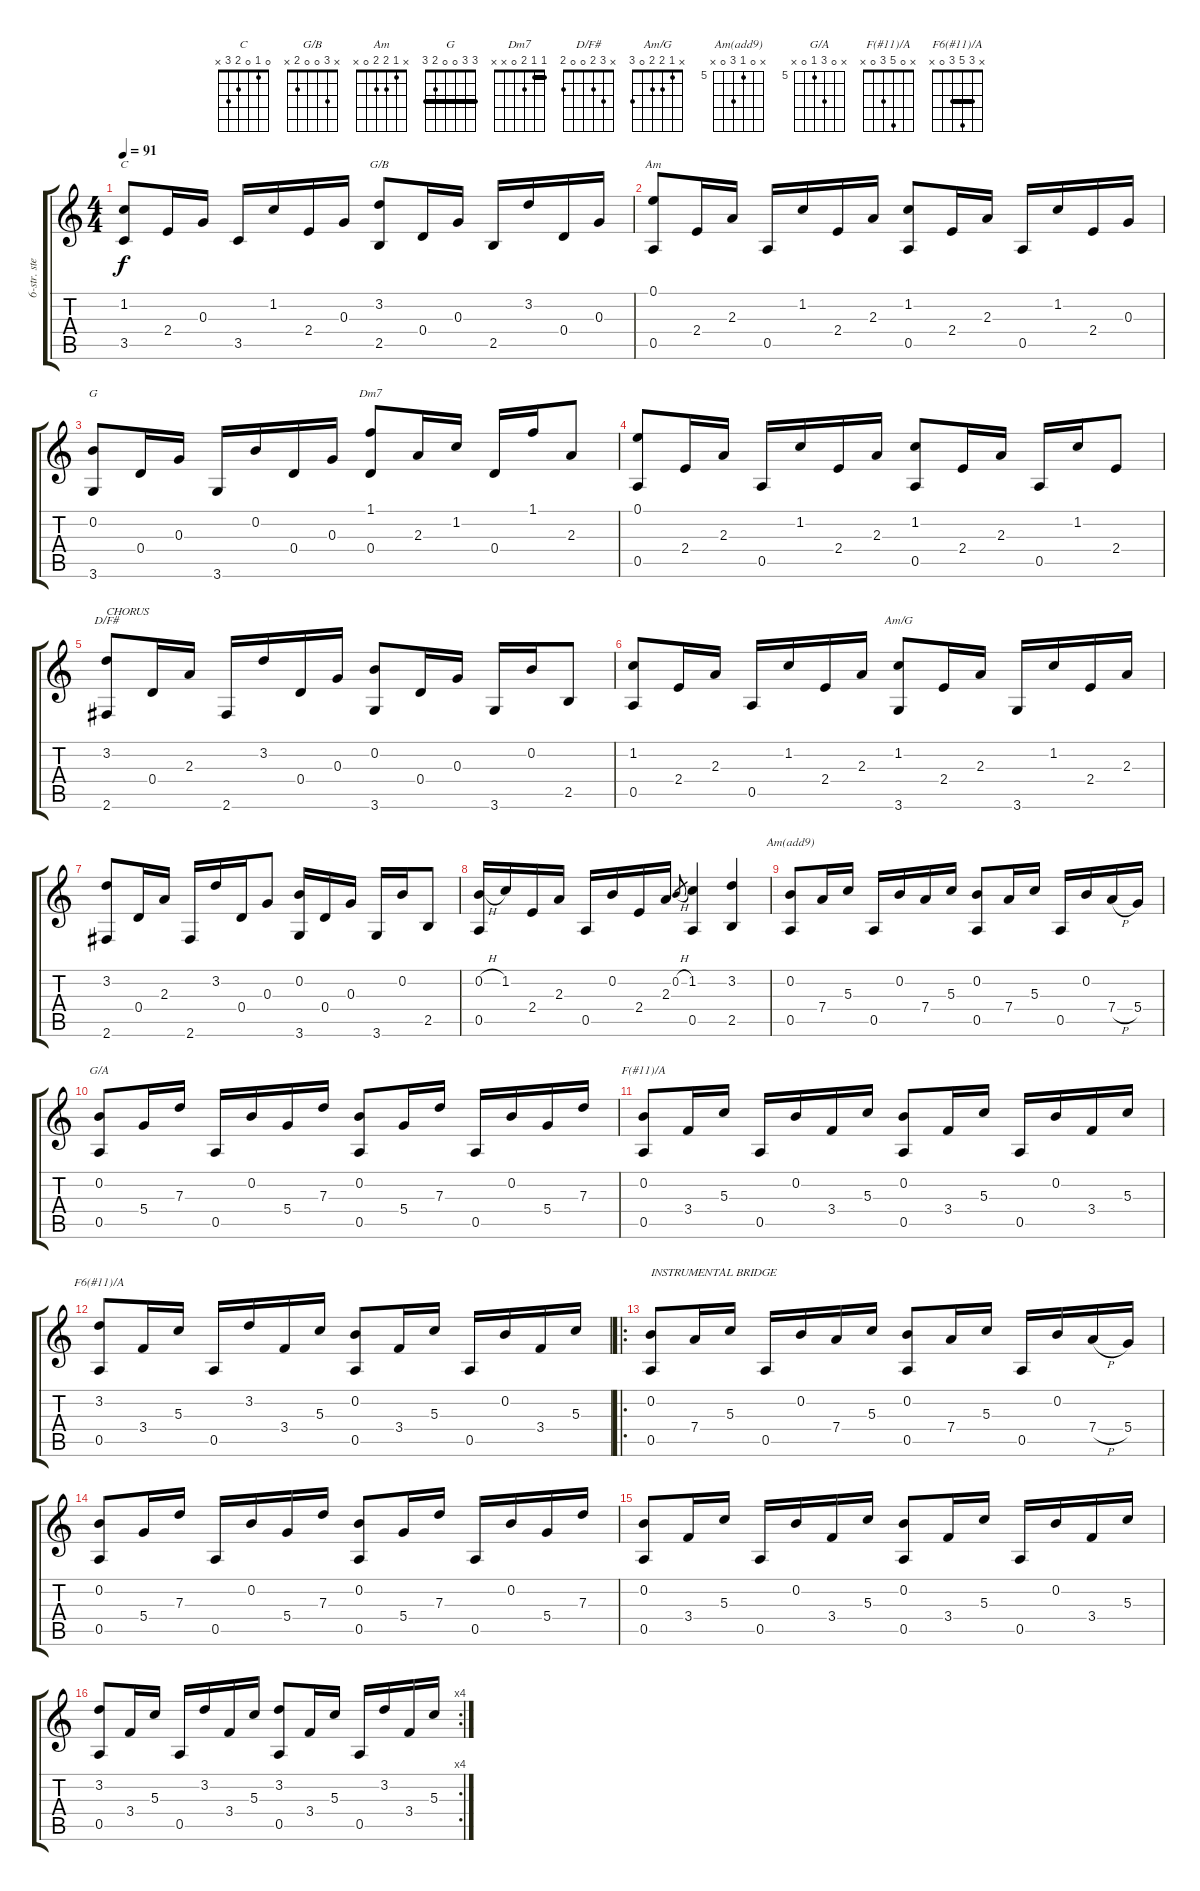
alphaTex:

\track ("6-str. steel string" "6-str. ste") {instrument acousticguitarsteel}
\staff {score tabs}
\tuning (E4 B3 G3 D3 A2 E2) {hide}
\chord ("C" 0 1 0 2 3 x)
\chord ("G/B" x 3 0 0 2 x)
\chord ("Am" x 1 2 2 0 x)
\chord ("G" 3 3 0 0 2 3) {barre 3}
\chord ("Dm7" 1 1 2 0 x x) {barre 1}
\chord ("D/F#" x 3 2 0 0 2)
\chord ("Am/G" x 1 2 2 0 3)
\chord ("Am(add9)" x 0 5 7 0 x) {firstfret 5}
\chord ("G/A" x 0 7 5 0 x) {firstfret 5}
\chord ("F(#11)/A" x 0 5 3 0 x)
\chord ("F6(#11)/A" x 3 5 3 0 x) {barre 3}
\ts (4 4)
\tempo 91
\clef g2
\ks c
(1.2 3.5).8{ch "C" dy f} 2.4.16 0.3.16 3.5.16 1.2.16 2.4.16 0.3.16 (3.2 2.5).8{ch "G/B"} 0.4.16 0.3.16 2.5.16 3.2.16 0.4.16 0.3.16 |
(0.1 0.5).8{ch "Am"} 2.4.16 2.3.16 0.5.16 1.2.16 2.4.16 2.3.16 (1.2 0.5).8 2.4.16 2.3.16 0.5.16 1.2.16 2.4.16 0.3.16 |
(0.2 3.6).8{ch "G"} 0.4.16 0.3.16 3.6.16 0.2.16 0.4.16 0.3.16 (1.1 0.4).8{ch "Dm7"} 2.3.16 1.2.16 0.4.16 1.1.16 2.3.8 |
(0.1 0.5).8 2.4.16 2.3.16 0.5.16 1.2.16 2.4.16 2.3.16 (1.2 0.5).8 2.4.16 2.3.16 0.5.16 1.2.16 2.4.8 |
(3.2 2.6).8{ch "D/F#" txt "CHORUS"} 0.4.16 2.3.16 2.6.16 3.2.16 0.4.16 0.3.16 (0.2 3.6).8 0.4.16 0.3.16 3.6.16 0.2.16 2.5.8 |
(1.2 0.5).8 2.4.16 2.3.16 0.5.16 1.2.16 2.4.16 2.3.16 (1.2 3.6).8{ch "Am/G"} 2.4.16 2.3.16 3.6.16 1.2.16 2.4.16 2.3.16 |
(3.2 2.6).8 0.4.16 2.3.16 2.6.16 3.2.16 0.4.16 0.3.8 (0.2 3.6).16 0.4.16 0.3.16 3.6.16 0.2.16 2.5.8 |
(0.2{h} 0.5).16 1.2.16 2.4.16 2.3.16 0.5.16 0.2.16 2.4.16 2.3.16 0.2{h}.8{gr} (1.2 0.5).4{beam Up} (3.2 2.5).4 |
(0.2 0.5).8{ch "Am(add9)"} 7.4.16 5.3.16 0.5.16 0.2.16 7.4.16 5.3.16 (0.2 0.5).8 7.4.16 5.3.16 0.5.16 0.2.16 7.4{h}.16 5.4.16 |
(0.2 0.5).8{ch "G/A"} 5.4.16 7.3.16 0.5.16 0.2.16 5.4.16 7.3.16 (0.2 0.5).8 5.4.16 7.3.16 0.5.16 0.2.16 5.4.16 7.3.16 |
(0.2 0.5).8{ch "F(#11)/A"} 3.4.16 5.3.16 0.5.16 0.2.16 3.4.16 5.3.16 (0.2 0.5).8 3.4.16 5.3.16 0.5.16 0.2.16 3.4.16 5.3.16 |
(3.2 0.5).8{ch "F6(#11)/A"} 3.4.16 5.3.16 0.5.16 3.2.16 3.4.16 5.3.16 (0.2 0.5).8 3.4.16 5.3.16 0.5.16 0.2.16 3.4.16 5.3.16 |
\ro
(0.2 0.5).8{txt "INSTRUMENTAL BRIDGE"} 7.4.16 5.3.16 0.5.16 0.2.16 7.4.16 5.3.16 (0.2 0.5).8 7.4.16 5.3.16 0.5.16 0.2.16 7.4{h}.16 5.4.16 |
(0.2 0.5).8 5.4.16 7.3.16 0.5.16 0.2.16 5.4.16 7.3.16 (0.2 0.5).8 5.4.16 7.3.16 0.5.16 0.2.16 5.4.16 7.3.16 |
(0.2 0.5).8 3.4.16 5.3.16 0.5.16 0.2.16 3.4.16 5.3.16 (0.2 0.5).8 3.4.16 5.3.16 0.5.16 0.2.16 3.4.16 5.3.16 |
\rc 4
(3.2 0.5).8 3.4.16 5.3.16 0.5.16 3.2.16 3.4.16 5.3.16 (3.2 0.5).8 3.4.16 5.3.16 0.5.16 3.2.16 3.4.16 5.3.16
